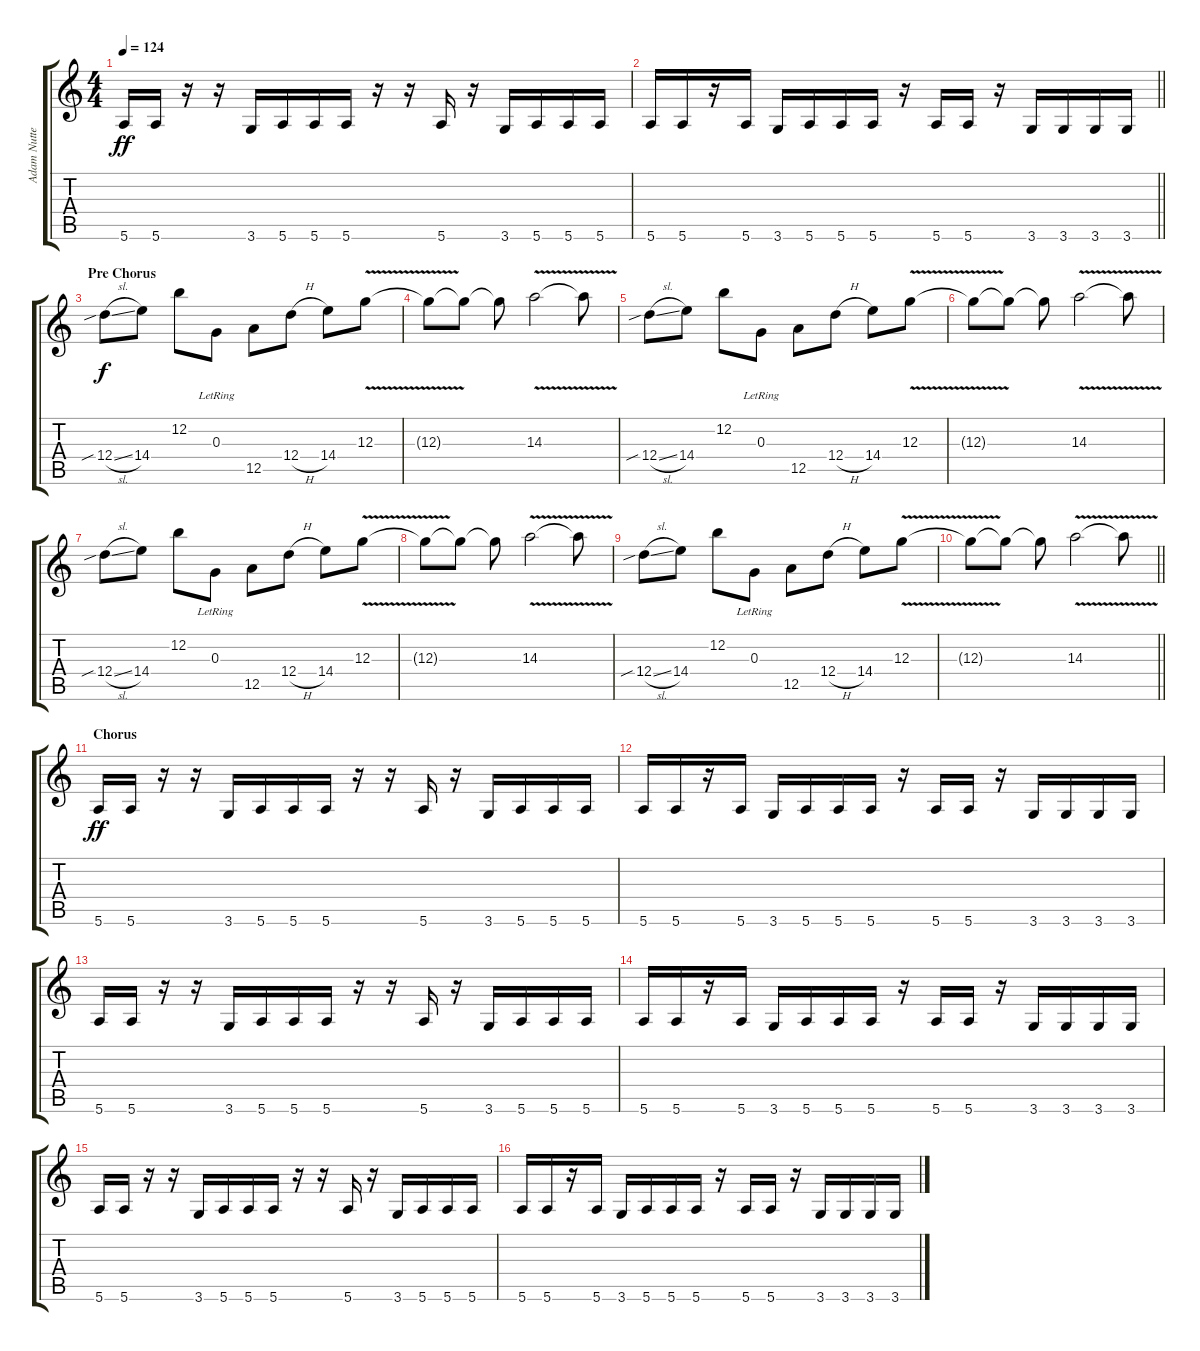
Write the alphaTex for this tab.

\track ("Adam Nutter (Electric Guitar)" "Adam Nutte") {instrument overdrivenguitar}
\staff {score tabs}
\tuning (E4 B3 G3 D3 A2 E2) {hide}
\ts (4 4)
\tempo 124
\clef g2
\ks c
5.6.16{dy ff} 5.6.16 r.16 r.16 3.6.16 5.6.16 5.6.16 5.6.16 r.16 r.16 5.6.16 r.16 3.6.16 5.6.16 5.6.16 5.6.16 |
\barLineRight lightlight
5.6.16 5.6.16 r.16 5.6.16 3.6.16 5.6.16 5.6.16 5.6.16 r.16 5.6.16 5.6.16 r.16 3.6.16 3.6.16 3.6.16 3.6.16 |
\section ("" "Pre Chorus")
12.4{sib sl}.8{dy f volume 12} 14.4.8 12.2.8 0.3{lr}.8 12.5.8 12.4{h}.8 14.4.8 12.3{v}.8 |
12.3{t}.8 12.3{t}.8 12.3{t}.8 14.3{v}.2 14.3{t}.8 |
12.4{sib sl}.8 14.4.8 12.2.8 0.3{lr}.8 12.5.8 12.4{h}.8 14.4.8 12.3{v}.8 |
12.3{t}.8 12.3{t}.8 12.3{t}.8 14.3{v}.2 14.3{t}.8 |
12.4{sib sl}.8 14.4.8 12.2.8 0.3{lr}.8 12.5.8 12.4{h}.8 14.4.8 12.3{v}.8 |
12.3{t}.8 12.3{t}.8 12.3{t}.8 14.3{v}.2 14.3{t}.8 |
12.4{sib sl}.8 14.4.8 12.2.8 0.3{lr}.8 12.5.8 12.4{h}.8 14.4.8 12.3{v}.8 |
\barLineRight lightlight
12.3{t}.8 12.3{t}.8 12.3{t}.8 14.3{v}.2 14.3{t}.8 |
\section ("" "Chorus")
5.6.16{dy ff} 5.6.16 r.16 r.16 3.6.16 5.6.16 5.6.16 5.6.16 r.16 r.16 5.6.16 r.16 3.6.16 5.6.16 5.6.16 5.6.16 |
5.6.16 5.6.16 r.16 5.6.16 3.6.16 5.6.16 5.6.16 5.6.16 r.16 5.6.16 5.6.16 r.16 3.6.16 3.6.16 3.6.16 3.6.16 |
5.6.16 5.6.16 r.16 r.16 3.6.16 5.6.16 5.6.16 5.6.16 r.16 r.16 5.6.16 r.16 3.6.16 5.6.16 5.6.16 5.6.16 |
5.6.16 5.6.16 r.16 5.6.16 3.6.16 5.6.16 5.6.16 5.6.16 r.16 5.6.16 5.6.16 r.16 3.6.16 3.6.16 3.6.16 3.6.16 |
5.6.16 5.6.16 r.16 r.16 3.6.16 5.6.16 5.6.16 5.6.16 r.16 r.16 5.6.16 r.16 3.6.16 5.6.16 5.6.16 5.6.16 |
5.6.16 5.6.16 r.16 5.6.16 3.6.16 5.6.16 5.6.16 5.6.16 r.16 5.6.16 5.6.16 r.16 3.6.16 3.6.16 3.6.16 3.6.16
